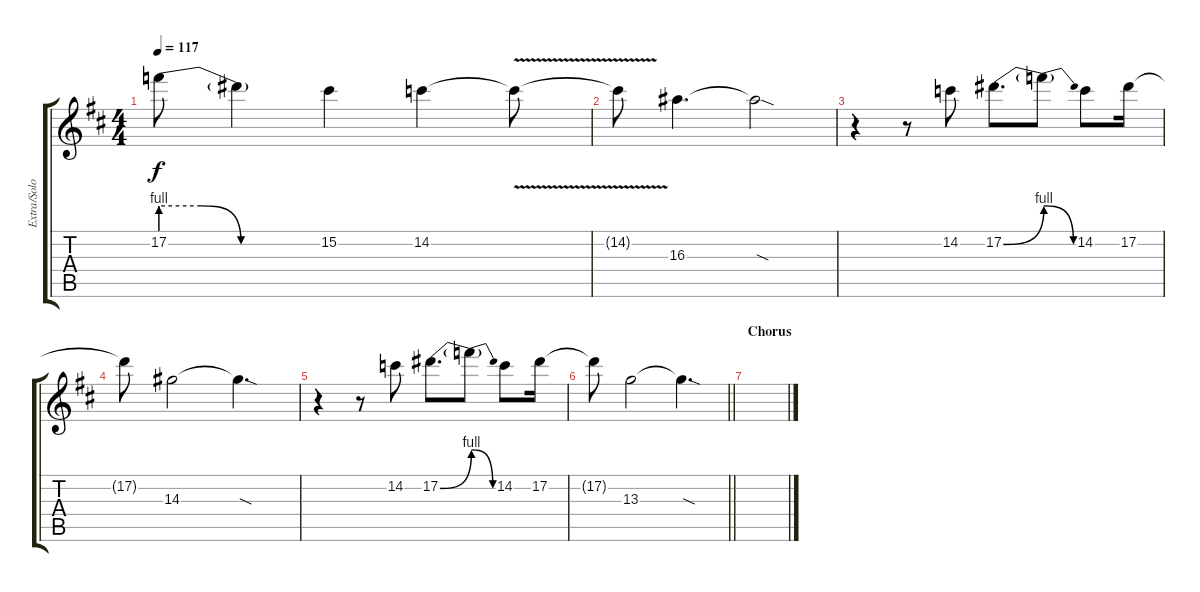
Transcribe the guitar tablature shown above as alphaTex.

\track ("Extra/Solo" "Extra/Solo") {instrument electricguitarjazz}
\staff {score tabs}
\tuning (Eb4 Bb3 Gb3 Db3 Ab2 Eb2) {hide}
\ts (4 4)
\tempo 117
\clef g2
\ks d
17.2{be (custom 0 4 15 4 30 0 60 0) t}.8{dy f} 17.2{t}.4 15.2.4 14.2.4 14.2{v t}.8 |
14.2{t}.8 16.3.4{d} 16.3{sod t}.2 |
r.4 r.8 14.2.8 17.2{be (bend 0 0 60 4)}.8{d} 17.2{be (release 0 4 60 0) t}.8 14.2.8 17.2.16 |
17.2{t}.8 14.3.2 14.3{sod t}.4{d} |
r.4 r.8 14.2.8 17.2{be (bend 0 0 60 4)}.8{d} 17.2{be (release 0 4 60 0) t}.8 14.2.8 17.2.16 |
\barLineRight lightlight
17.2{t}.8 13.3.2 13.3{sod t}.4{d} |
\section ("" "Chorus")
